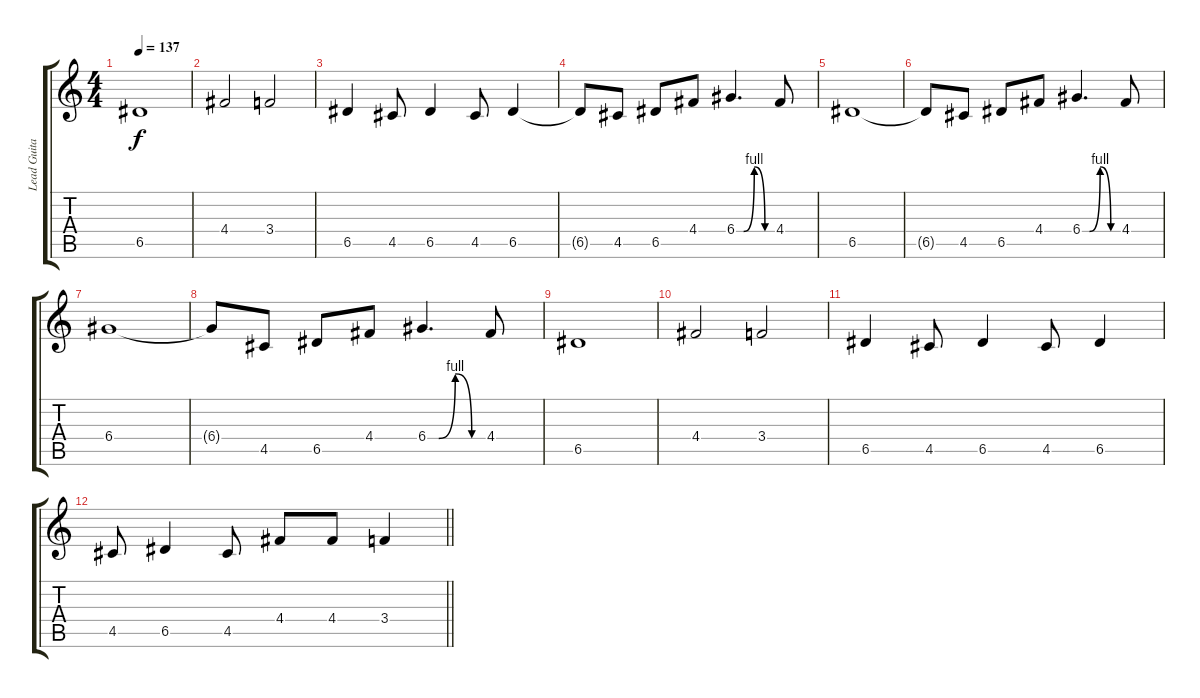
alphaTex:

\track ("Lead Guitar" "Lead Guita") {instrument overdrivenguitar}
\staff {score tabs}
\tuning (E4 B3 G3 D3 A2 E2) {hide}
\ts (4 4)
\tempo 137
\clef g2
\ks c
6.5.1{dy f volume 8} |
4.4.2 3.4.2 |
6.5.4 4.5.8 6.5.4 4.5.8 6.5.4 |
6.5{t}.8 4.5.8 6.5.8 4.4.8 6.4{be (custom 0 0 12 0 30 4 48 0 60 0)}.4{d} 4.4.8 |
6.5.1{volume 0} |
6.5{t}.8 4.5.8 6.5.8 4.4.8 6.4{be (custom 0 0 12 0 30 4 48 0 60 0)}.4{d} 4.4.8 |
6.4.1 |
6.4{t}.8 4.5.8 6.5.8 4.4.8 6.4{be (custom 0 0 12 0 30 4 48 0 60 0)}.4{d} 4.4.8 |
6.5.1 |
4.4.2 3.4.2 |
6.5.4 4.5.8 6.5.4 4.5.8 6.5.4 |
\barLineRight lightlight
4.5.8 6.5.4 4.5.8 4.4.8 4.4.8 3.4.4
